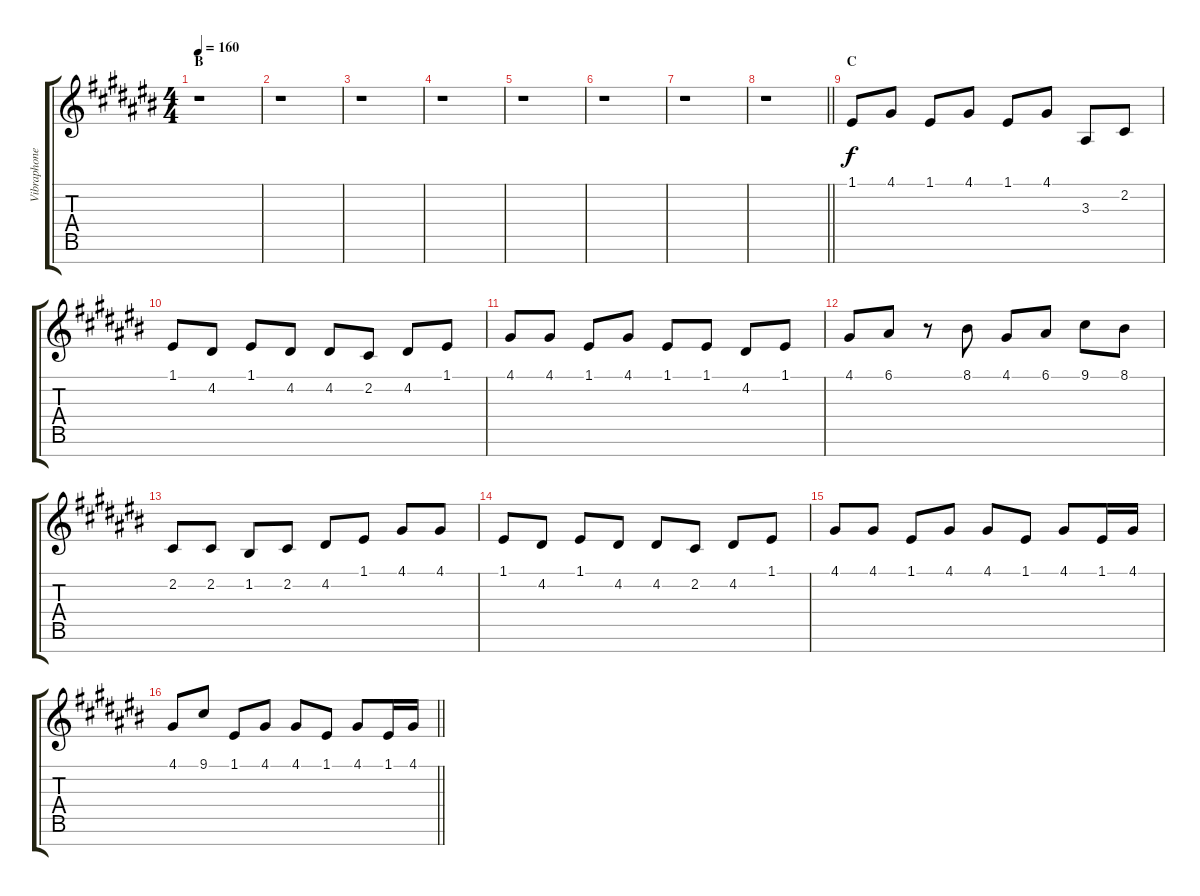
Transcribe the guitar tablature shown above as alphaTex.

\track ("Vibraphone/Percussion Organ" "Vibraphone") {instrument vibraphone}
\staff {score tabs}
\tuning (E4 B3 G3 D3 A2 E2 B1) {hide}
\ts (4 4)
\section ("" "B")
\tempo 160
\clef g2
\ks c#
r.1{dy f} |
r.1 |
r.1 |
r.1 |
r.1 |
r.1 |
r.1 |
\barLineRight lightlight
r.1 |
\section ("" "C")
1.1.8{volume 13 instrument vibraphone} 4.1.8 1.1.8 4.1.8 1.1.8 4.1.8 3.3.8 2.2.8 |
1.1.8 4.2.8 1.1.8 4.2.8 4.2.8 2.2.8 4.2.8 1.1.8 |
4.1.8 4.1.8 1.1.8 4.1.8 1.1.8 1.1.8 4.2.8 1.1.8 |
4.1.8 6.1.8 r.8 8.1.8 4.1.8 6.1.8 9.1.8 8.1.8 |
2.2.8 2.2.8 1.2.8 2.2.8 4.2.8 1.1.8 4.1.8 4.1.8 |
1.1.8 4.2.8 1.1.8 4.2.8 4.2.8 2.2.8 4.2.8 1.1.8 |
4.1.8 4.1.8 1.1.8 4.1.8 4.1.8 1.1.8 4.1.8 1.1.16 4.1.16 |
\barLineRight lightlight
4.1.8 9.1.8 1.1.8 4.1.8 4.1.8 1.1.8 4.1.8 1.1.16 4.1.16
